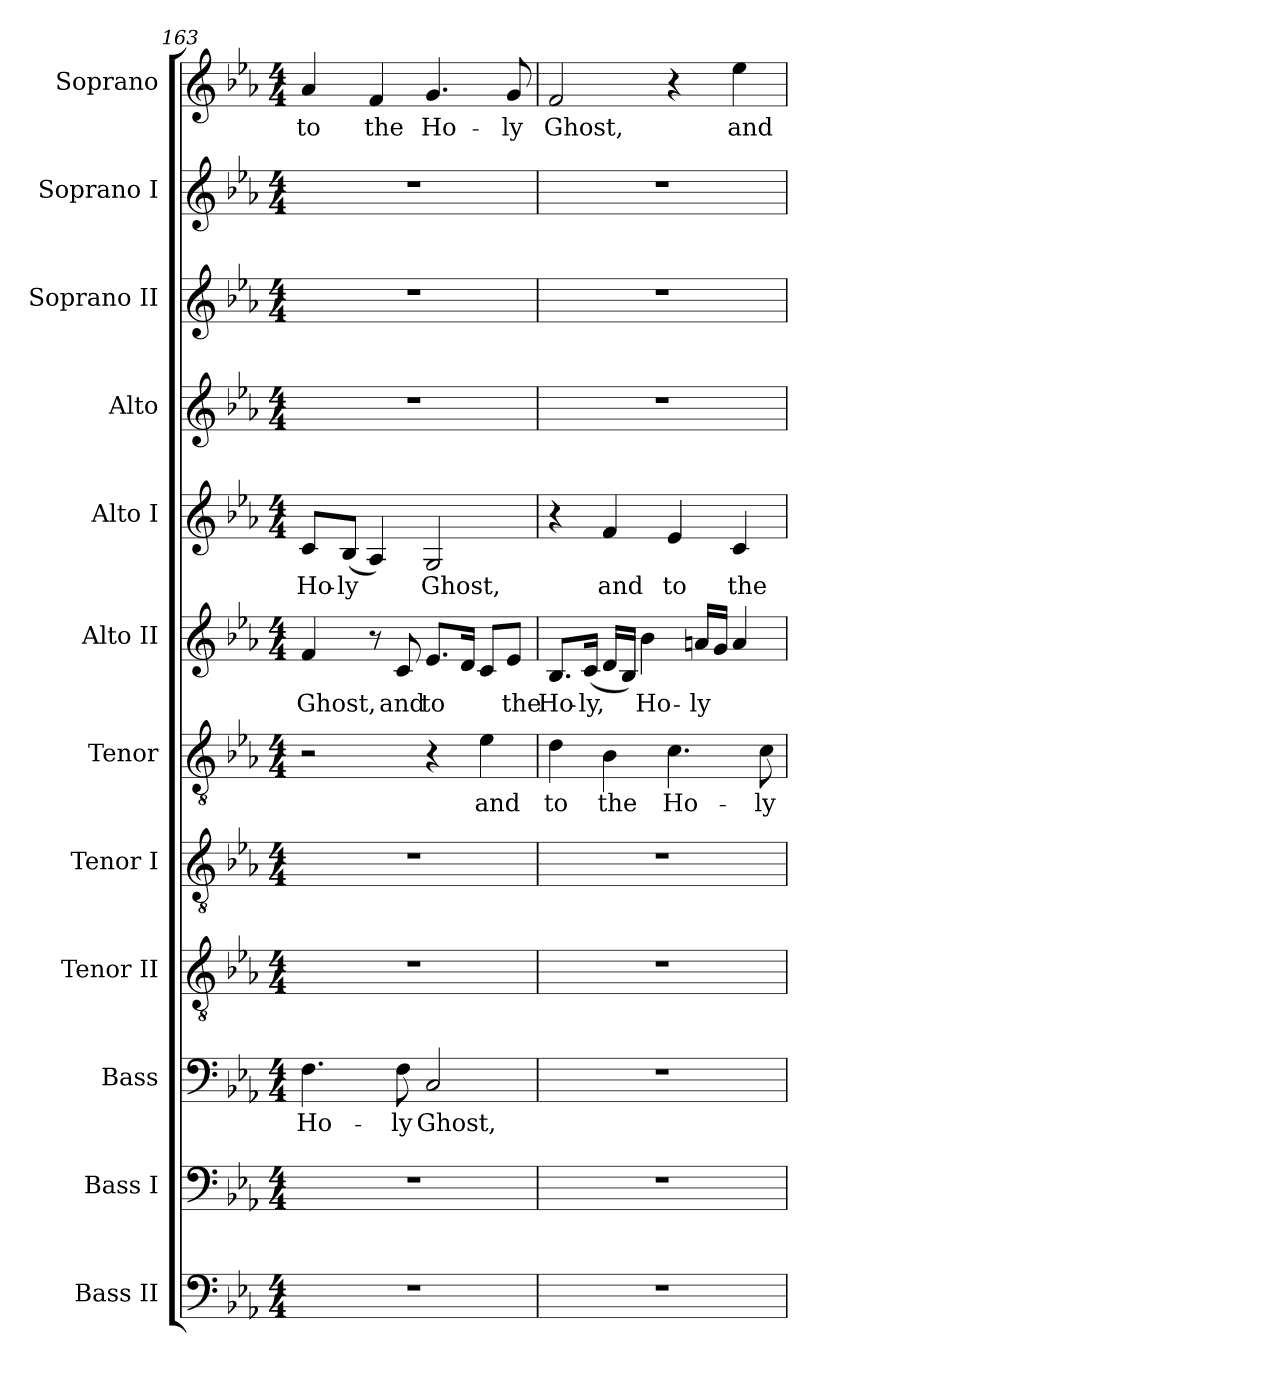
**kern	**kern	**kern	**text	**kern	**kern	**kern	**text	**kern	**text	**kern	**text	**kern	**kern	**kern	**kern	**text
*part12	*part11	*part10	*part10	*part9	*part8	*part7	*part7	*part6	*part6	*part5	*part5	*part4	*part3	*part2	*part1	*part1
*staff12	*staff11	*staff10	*staff10	*staff9	*staff8	*staff7	*staff7	*staff6	*staff6	*staff5	*staff5	*staff4	*staff3	*staff2	*staff1	*staff1
*I"Bass II	*I"Bass I	*I"Bass	*	*I"Tenor II	*I"Tenor I	*I"Tenor	*	*I"Alto II	*	*I"Alto I	*	*I"Alto	*I"Soprano II	*I"Soprano I	*I"Soprano	*
*I'BII	*I'BI	*I'B	*	*I'TII	*I'TI	*I'T	*	*I'AII	*	*I'AI	*	*I'A	*I'SII	*I'SI	*I'S	*
*clefF4	*clefF4	*clefF4	*	*clefGv2	*clefGv2	*clefGv2	*	*clefG2	*	*clefG2	*	*clefG2	*clefG2	*clefG2	*clefG2	*
*ITrd7c12	*	*ITrd7c12	*	*ITrd7c12	*ITrd7c12	*ITrd7c12	*	*	*	*	*	*	*	*	*	*
*k[b-e-a-]	*k[b-e-a-]	*k[b-e-a-]	*	*k[b-e-a-]	*k[b-e-a-]	*k[b-e-a-]	*	*k[b-e-a-]	*	*k[b-e-a-]	*	*k[b-e-a-]	*k[b-e-a-]	*k[b-e-a-]	*k[b-e-a-]	*
*E-:	*E-:	*E-:	*	*E-:	*E-:	*E-:	*	*E-:	*	*E-:	*	*E-:	*E-:	*E-:	*E-:	*
*M4/4	*M4/4	*M4/4	*	*M4/4	*M4/4	*M4/4	*	*M4/4	*	*M4/4	*	*M4/4	*M4/4	*M4/4	*M4/4	*
=163	=163	=163	=163	=163	=163	=163	=163	=163	=163	=163	=163	=163	=163	=163	=163	=163
!	!	!	!LO:LY:b:color=#000000	!	!	!	!	!	!	!	!	!	!	!	!	!
!	!	!	!	!	!	!	!	!	!LO:LY:b:color=#000000	!	!	!	!	!	!	!
!	!	!	!	!	!	!	!	!	!	!	!LO:LY:b:color=#000000	!	!	!	!	!
!	!	!	!	!	!	!	!	!	!	!	!	!	!	!	!	!LO:LY:b:color=#000000
1r	1r	4.FFi\	Ho-	1r	1r	2r	.	4fi/	Ghost,	8ci/L	Ho-	1r	1r	1r	4a-i/	to
!	!	!	!	!	!	!	!	!	!	!	!LO:LY:b:color=#000000	!	!	!	!	!
.	.	.	.	.	.	.	.	.	.	(8B-i/J	-ly	.	.	.	.	.
!	!	!	!	!	!	!	!	!	!	!	!	!	!	!	!	!LO:LY:b:color=#000000
.	.	.	.	.	.	.	.	8r	.	4A-i/)	.	.	.	.	4fi/	the
!	!	!	!LO:LY:b:color=#000000	!	!	!	!	!	!	!	!	!	!	!	!	!
!	!	!	!	!	!	!	!	!	!LO:LY:b:color=#000000	!	!	!	!	!	!	!
.	.	8FFi\	-ly	.	.	.	.	8ci/	and	.	.	.	.	.	.	.
!	!	!	!LO:LY:b:color=#000000	!	!	!	!	!	!	!	!	!	!	!	!	!
!	!	!	!	!	!	!	!	!	!LO:LY:b:color=#000000	!	!	!	!	!	!	!
!	!	!	!	!	!	!	!	!	!	!	!LO:LY:b:color=#000000	!	!	!	!	!
!	!	!	!	!	!	!	!	!	!	!	!	!	!	!	!	!LO:LY:b:color=#000000
.	.	2CCi/	Ghost,	.	.	4r	.	8.e-i/L	to	2Gi/	Ghost,	.	.	.	4.gi/	Ho-
.	.	.	.	.	.	.	.	16di/Jk	.	.	.	.	.	.	.	.
!	!	!	!	!	!	!	!LO:LY:b:color=#000000	!	!	!	!	!	!	!	!	!
.	.	.	.	.	.	4E-i\	and	8ci/L	.	.	.	.	.	.	.	.
!	!	!	!	!	!	!	!	!	!LO:LY:b:color=#000000	!	!	!	!	!	!	!
!	!	!	!	!	!	!	!	!	!	!	!	!	!	!	!	!LO:LY:b:color=#000000
.	.	.	.	.	.	.	.	8e-i/J	the	.	.	.	.	.	8gi/	-ly
=164	=164	=164	=164	=164	=164	=164	=164	=164	=164	=164	=164	=164	=164	=164	=164	=164
!	!	!	!	!	!	!	!LO:LY:b:color=#000000	!	!	!	!	!	!	!	!	!
!	!	!	!	!	!	!	!	!	!LO:LY:b:color=#000000	!	!	!	!	!	!	!
!	!	!	!	!	!	!	!	!	!	!	!	!	!	!	!	!LO:LY:b:color=#000000
1r	1r	1r	.	1r	1r	4Di\	to	8.B-i/L	Ho-	4r	.	1r	1r	1r	2fi/	Ghost,
!	!	!	!	!	!	!	!	!	!LO:LY:b:color=#000000	!	!	!	!	!	!	!
.	.	.	.	.	.	.	.	(16ci/Jk	-ly,	.	.	.	.	.	.	.
!	!	!	!	!	!	!	!LO:LY:b:color=#000000	!	!	!	!	!	!	!	!	!
!	!	!	!	!	!	!	!	!	!	!	!LO:LY:b:color=#000000	!	!	!	!	!
.	.	.	.	.	.	4BB-i\	the	16di/LL	.	4fi/	and	.	.	.	.	.
.	.	.	.	.	.	.	.	16B-i/JJ)	.	.	.	.	.	.	.	.
!	!	!	!	!	!	!	!	!	!LO:LY:b:color=#000000	!	!	!	!	!	!	!
.	.	.	.	.	.	.	.	4b-i\	Ho-	.	.	.	.	.	.	.
!	!	!	!	!	!	!	!LO:LY:b:color=#000000	!	!	!	!	!	!	!	!	!
!	!	!	!	!	!	!	!	!	!	!	!LO:LY:b:color=#000000	!	!	!	!	!
.	.	.	.	.	.	4.Ci\	Ho-	.	.	4e-i/	to	.	.	.	4r	.
!	!	!	!	!	!	!	!	!	!LO:LY:b:color=#000000	!	!	!	!	!	!	!
.	.	.	.	.	.	.	.	16ani/LL	-ly	.	.	.	.	.	.	.
.	.	.	.	.	.	.	.	16gi/JJ	.	.	.	.	.	.	.	.
!	!	!	!	!	!	!	!	!	!	!	!LO:LY:b:color=#000000	!	!	!	!	!
!	!	!	!	!	!	!	!	!	!	!	!	!	!	!	!	!LO:LY:b:color=#000000
.	.	.	.	.	.	.	.	4ai/	.	4ci/	the	.	.	.	4ee-i\	and
!	!	!	!	!	!	!	!LO:LY:b:color=#000000	!	!	!	!	!	!	!	!	!
.	.	.	.	.	.	8Ci\	-ly	.	.	.	.	.	.	.	.	.
=	=	=	=	=	=	=	=	=	=	=	=	=	=	=	=	=
*-	*-	*-	*-	*-	*-	*-	*-	*-	*-	*-	*-	*-	*-	*-	*-	*-
